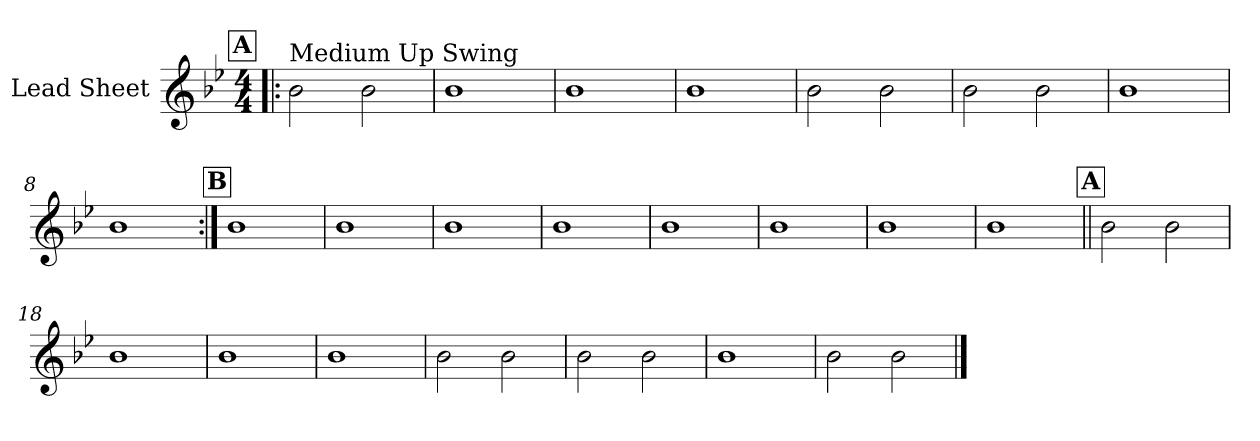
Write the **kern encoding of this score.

**kern
*part1
*staff1
*I"Lead Sheet
*clefG2
*k[b-e-]
*B-:
*M4/4
!!LO:REH:place=s1:a:fs=14:t=A
=1!|:
!LO:TX:a:t=Medium Up Swing
2b-\
2b-\
=2
1b-
=3
1b-
=4
1b-
!!LO:LB:g=z
=5
2b-\
2b-\
=6
2b-\
2b-\
=7
1b-
=8
1b-
!!LO:LB:g=z
!!LO:REH:place=s1:a:fs=14:t=B
=9:|!
1b-
=10
1b-
=11
1b-
=12
1b-
!!LO:LB:g=z
=13
1b-
=14
1b-
=15
1b-
=16
1b-
!!LO:LB:g=z
!!LO:REH:place=s1:a:fs=14:t=A
=17||
2b-\
2b-\
=18
1b-
=19
1b-
=20
1b-
!!LO:LB:g=z
=21
2b-\
2b-\
=22
2b-\
2b-\
=23
1b-
=24
2b-\
2b-\
==
*-
